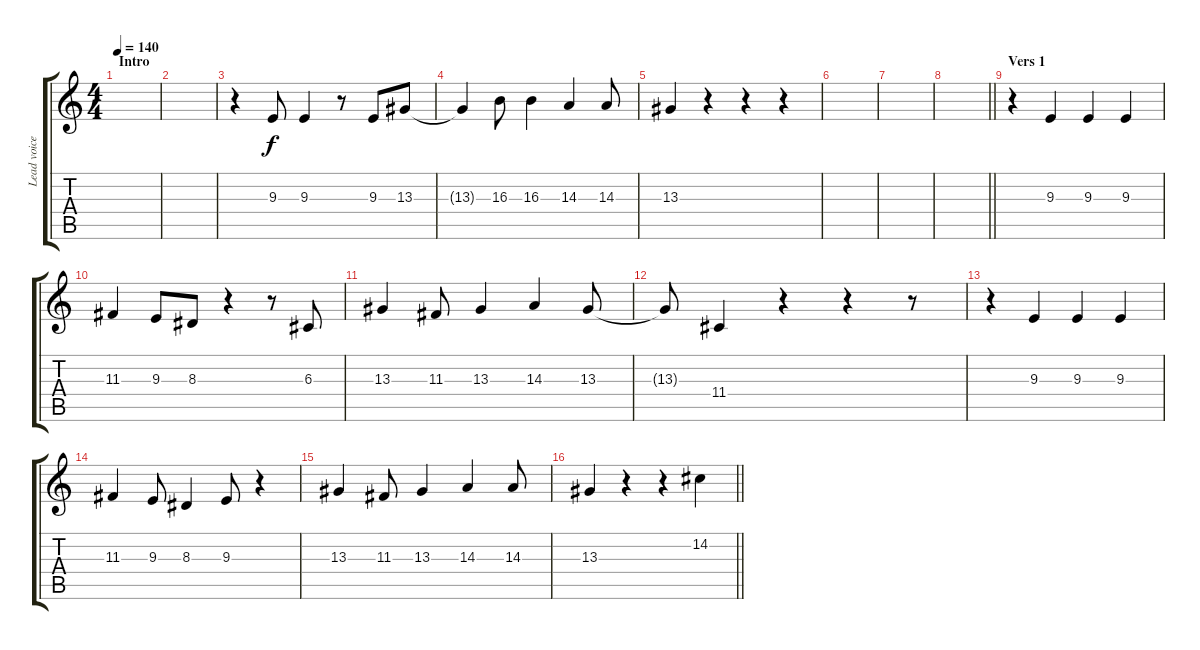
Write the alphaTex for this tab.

\track ("Lead voice" "Lead voice") {instrument flute}
\staff {score tabs}
\tuning (E4 B3 G3 D3 A2 E2) {hide}
\ts (4 4)
\section ("" "Intro")
\tempo 140
\clef g2
\ks c
|
|
r.4 9.3.8 9.3.4 r.8 9.3.8 13.3.8 |
13.3{t}.4 16.3.8 16.3.4 14.3.4 14.3.8 |
13.3.4 r.4 r.4 r.4 |
|
|
\barLineRight lightlight
|
\section ("" "Vers 1")
r.4 9.3.4 9.3.4 9.3.4 |
11.3.4 9.3.8 8.3.8 r.4 r.8 6.3.8 |
13.3.4 11.3.8 13.3.4 14.3.4 13.3.8 |
13.3{t}.8 11.4.4 r.4 r.4 r.8 |
r.4 9.3.4 9.3.4 9.3.4 |
11.3.4 9.3.8 8.3.4 9.3.8 r.4 |
13.3.4 11.3.8 13.3.4 14.3.4 14.3.8 |
\barLineRight lightlight
13.3.4 r.4 r.4 14.2.4
